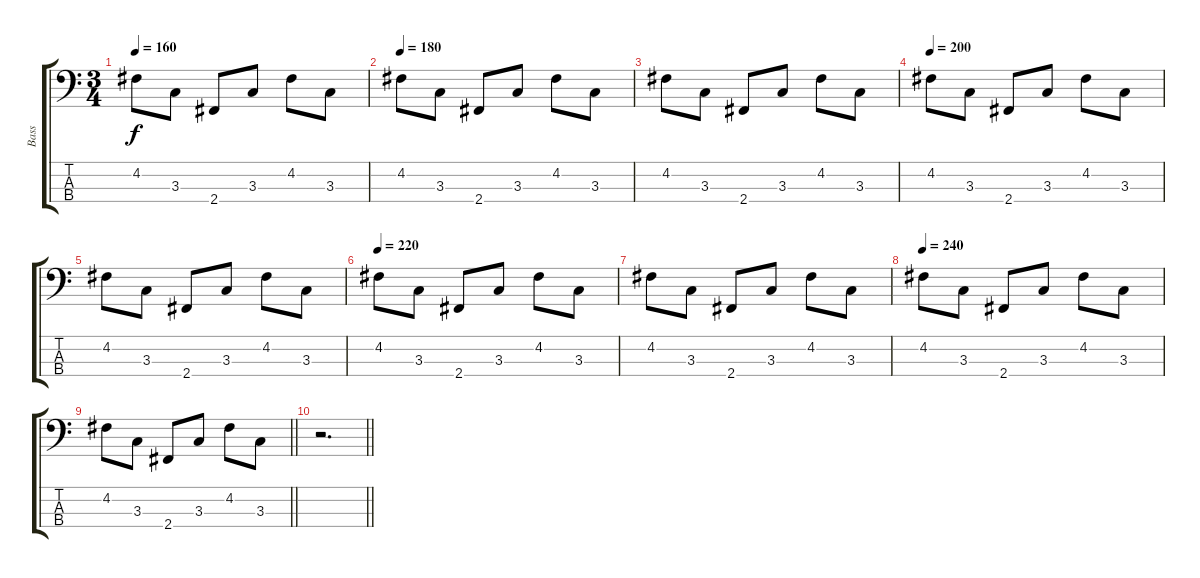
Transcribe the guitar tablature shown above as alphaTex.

\track ("Bass" "Bass") {instrument electricbassfinger}
\staff {score tabs}
\tuning (G2 D2 A1 E1) {hide}
\ts (3 4)
\tempo 160
\clef f4
\ks c
4.2.8{dy f} 3.3.8 2.4.8 3.3.8 4.2.8 3.3.8 |
\tempo 180
4.2.8 3.3.8 2.4.8 3.3.8 4.2.8 3.3.8 |
4.2.8 3.3.8 2.4.8 3.3.8 4.2.8 3.3.8 |
\tempo 200
4.2.8 3.3.8 2.4.8 3.3.8 4.2.8 3.3.8 |
4.2.8 3.3.8 2.4.8 3.3.8 4.2.8 3.3.8 |
\tempo 220
4.2.8 3.3.8 2.4.8 3.3.8 4.2.8 3.3.8 |
4.2.8 3.3.8 2.4.8 3.3.8 4.2.8 3.3.8 |
\tempo 240
4.2.8 3.3.8 2.4.8 3.3.8 4.2.8 3.3.8 |
\barLineRight lightlight
4.2.8 3.3.8 2.4.8 3.3.8 4.2.8 3.3.8 |
\barLineRight lightlight
r.2{d}
